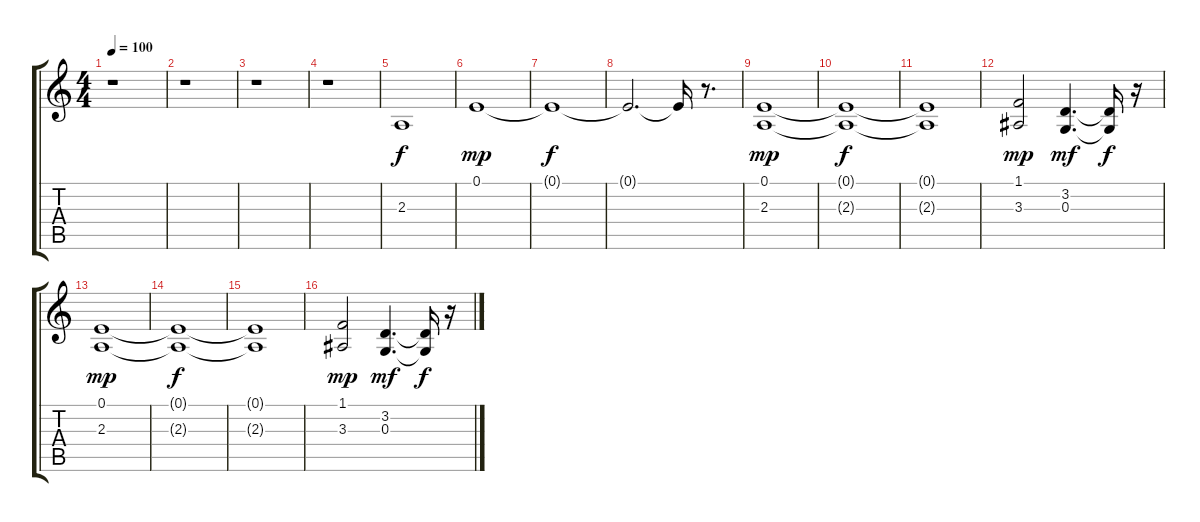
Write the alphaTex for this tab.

\track "" {instrument pad4choir}
\staff {score tabs}
\tuning (E4 B3 G3 D3 A2 E2) {hide}
\ts (4 4)
\tempo 100
\clef g2
\ks c
r.1{dy mf} |
r.1 |
r.1 |
r.1 |
2.3.1{dy f} |
0.1.1{dy mp} |
0.1{t}.1{dy f} |
0.1{t}.2{d} 0.1{t}.16 r.8{d} |
(0.1 2.3).1{dy mp} |
(0.1{t} 2.3{t}).1{dy f} |
(0.1{t} 2.3{t}).1 |
(1.1 3.3).2{dy mp} (3.2 0.3).4{d dy mf} (3.2{t} 0.3{t}).16{dy f} r.16 |
(0.1 2.3).1{dy mp} |
(0.1{t} 2.3{t}).1{dy f} |
(0.1{t} 2.3{t}).1 |
(1.1 3.3).2{dy mp} (3.2 0.3).4{d dy mf} (3.2{t} 0.3{t}).16{dy f} r.16
